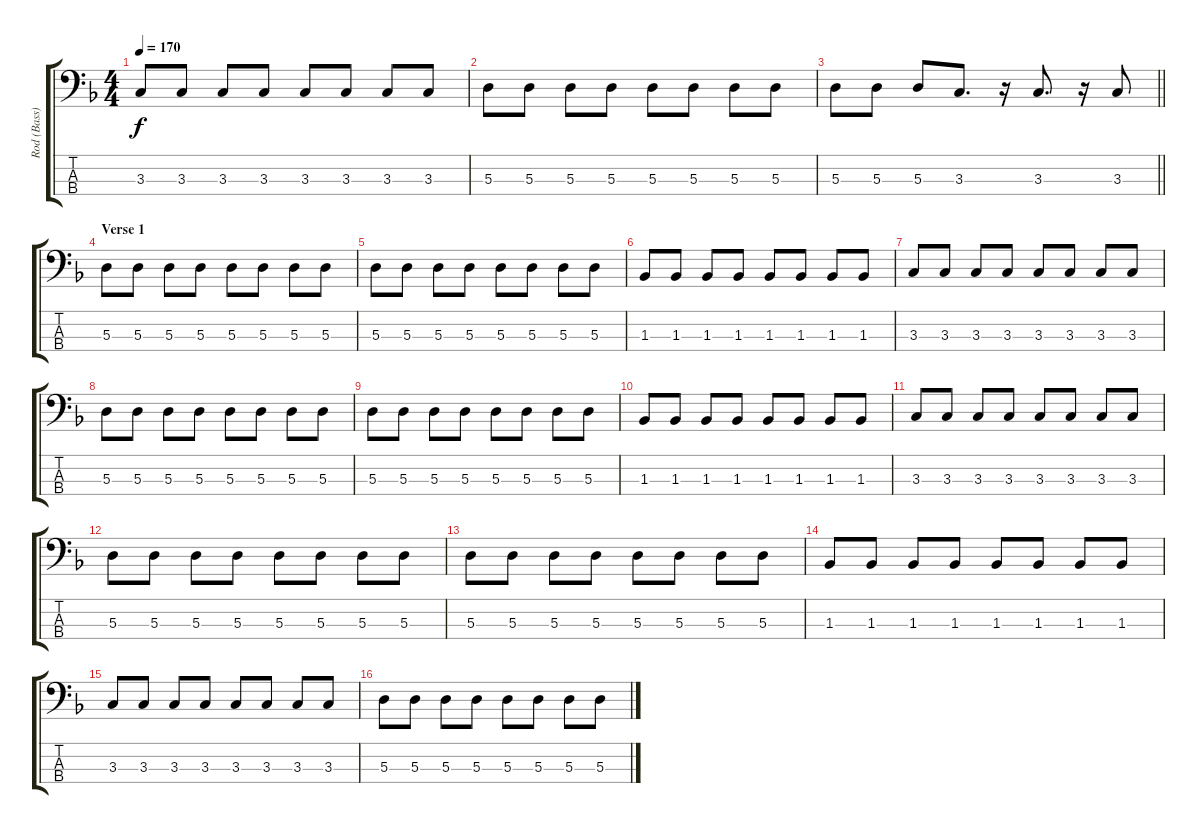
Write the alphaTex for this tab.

\track ("Rod (Bass)" "Rod (Bass)") {instrument electricbassfinger}
\staff {score tabs}
\tuning (G2 D2 A1 E1) {hide}
\ts (4 4)
\tempo 170
\clef f4
\ks f
3.3.8{dy f} 3.3.8 3.3.8 3.3.8 3.3.8 3.3.8 3.3.8 3.3.8 |
5.3.8 5.3.8 5.3.8 5.3.8 5.3.8 5.3.8 5.3.8 5.3.8 |
\barLineRight lightlight
5.3.8 5.3.8 5.3.8 3.3.8{d} r.16 3.3.8{d} r.16 3.3.8 |
\section ("" "Verse 1")
5.3.8 5.3.8 5.3.8 5.3.8 5.3.8 5.3.8 5.3.8 5.3.8 |
5.3.8 5.3.8 5.3.8 5.3.8 5.3.8 5.3.8 5.3.8 5.3.8 |
1.3.8 1.3.8 1.3.8 1.3.8 1.3.8 1.3.8 1.3.8 1.3.8 |
3.3.8 3.3.8 3.3.8 3.3.8 3.3.8 3.3.8 3.3.8 3.3.8 |
5.3.8 5.3.8 5.3.8 5.3.8 5.3.8 5.3.8 5.3.8 5.3.8 |
5.3.8 5.3.8 5.3.8 5.3.8 5.3.8 5.3.8 5.3.8 5.3.8 |
1.3.8 1.3.8 1.3.8 1.3.8 1.3.8 1.3.8 1.3.8 1.3.8 |
3.3.8 3.3.8 3.3.8 3.3.8 3.3.8 3.3.8 3.3.8 3.3.8 |
5.3.8 5.3.8 5.3.8 5.3.8 5.3.8 5.3.8 5.3.8 5.3.8 |
5.3.8 5.3.8 5.3.8 5.3.8 5.3.8 5.3.8 5.3.8 5.3.8 |
1.3.8 1.3.8 1.3.8 1.3.8 1.3.8 1.3.8 1.3.8 1.3.8 |
3.3.8 3.3.8 3.3.8 3.3.8 3.3.8 3.3.8 3.3.8 3.3.8 |
5.3.8 5.3.8 5.3.8 5.3.8 5.3.8 5.3.8 5.3.8 5.3.8
